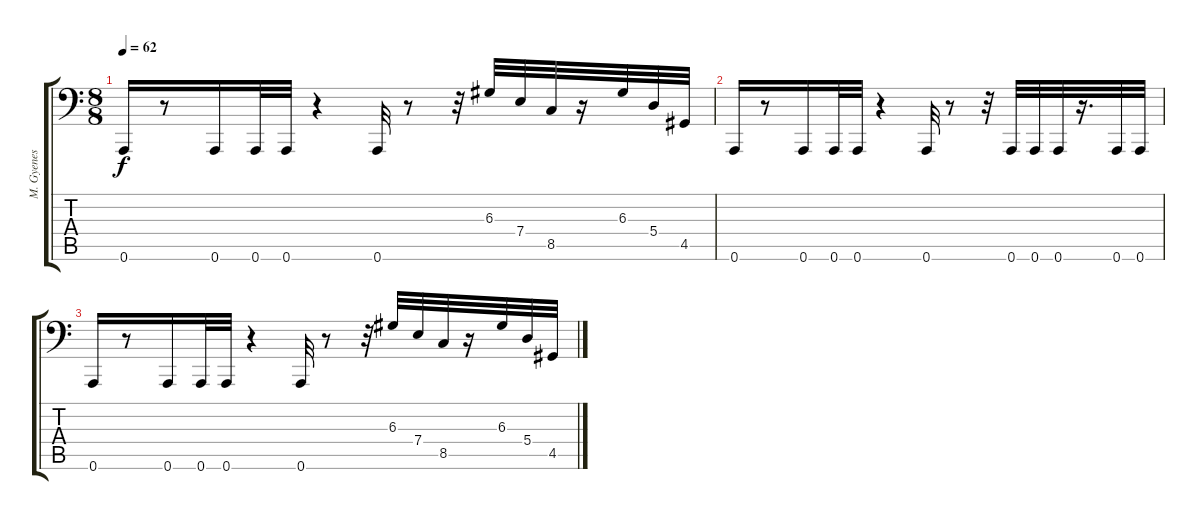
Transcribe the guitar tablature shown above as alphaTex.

\track ("M. Gyenes" "M. Gyenes") {instrument electricbassfinger}
\staff {score tabs}
\tuning (B2 Gb2 D2 A1 E1 A0) {hide}
\ts (8 8)
\tempo 62
\clef f4
\ks aminor
0.6.16{dy f} r.8 0.6.16 0.6.32 0.6.32 r.4 0.6.32 r.8 r.32 6.3.32 7.4.32 8.5.32 r.16 6.3.32 5.4.32 4.5.32 |
0.6.16 r.8 0.6.16 0.6.32 0.6.32 r.4 0.6.32 r.8 r.32 0.6.32 0.6.32 0.6.32 r.16{d} 0.6.32 0.6.32 |
0.6.16 r.8 0.6.16 0.6.32 0.6.32 r.4 0.6.32 r.8 r.32 6.3.32 7.4.32 8.5.32 r.16 6.3.32 5.4.32 4.5.32
